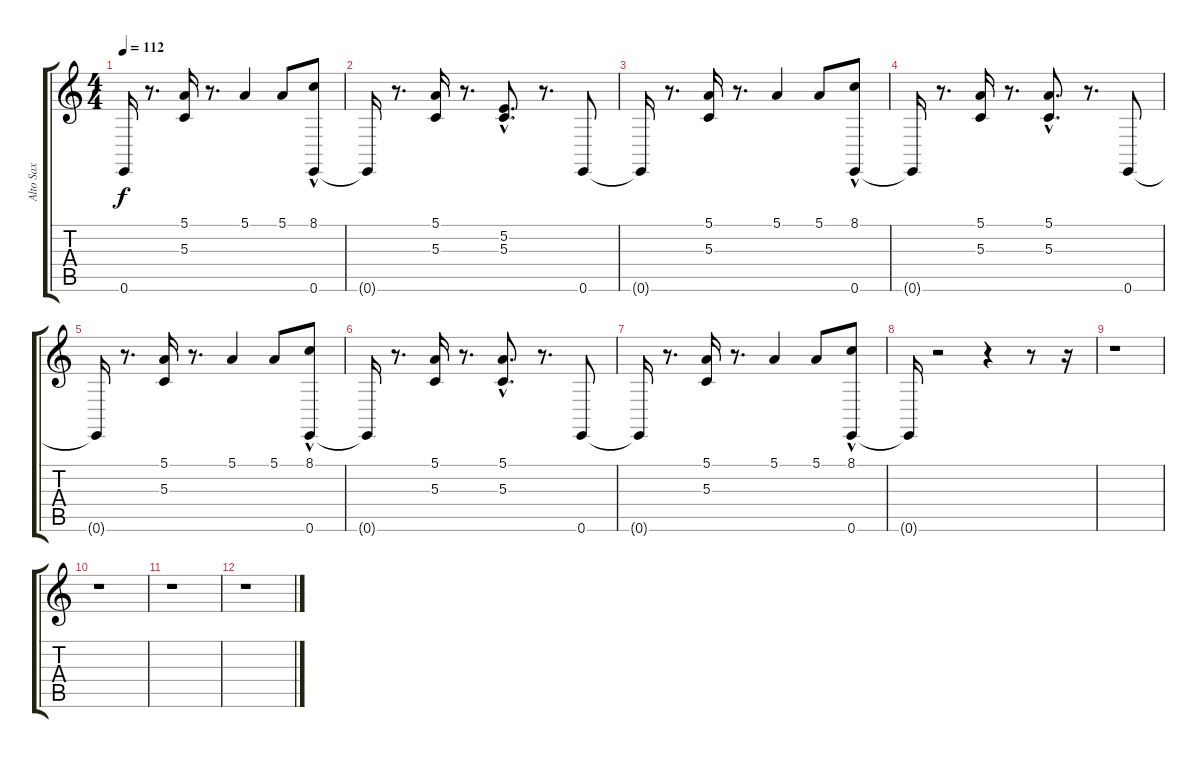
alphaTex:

\track ("Alto Sax" "Alto Sax") {instrument altosax}
\staff {score tabs}
\tuning (E4 B3 G3 D3 A2 E2) {hide}
\ts (4 4)
\tempo 112
\clef g2
\ks c
0.6{t}.16{dy f} r.8{d} (5.1 5.3).16 r.8{d} 5.1.4 5.1.8 (8.1{hac} 0.6).8 |
0.6{t}.16 r.8{d} (5.1 5.3).16 r.8{d} (5.2{hac} 5.3{hac}).8{d} r.8{d} 0.6.8 |
0.6{t}.16 r.8{d} (5.1 5.3).16 r.8{d} 5.1.4 5.1.8 (8.1{hac} 0.6).8 |
0.6{t}.16 r.8{d} (5.1 5.3).16 r.8{d} (5.1{hac} 5.3{hac}).8{d} r.8{d} 0.6.8 |
0.6{t}.16 r.8{d} (5.1 5.3).16 r.8{d} 5.1.4 5.1.8 (8.1{hac} 0.6).8 |
0.6{t}.16 r.8{d} (5.1 5.3).16 r.8{d} (5.1{hac} 5.3{hac}).8{d} r.8{d} 0.6.8 |
0.6{t}.16 r.8{d} (5.1 5.3).16 r.8{d} 5.1.4 5.1.8 (8.1{hac} 0.6).8 |
0.6{t}.16 r.2 r.4 r.8 r.16 |
r.1 |
r.1 |
r.1{volume 0} |
r.1
